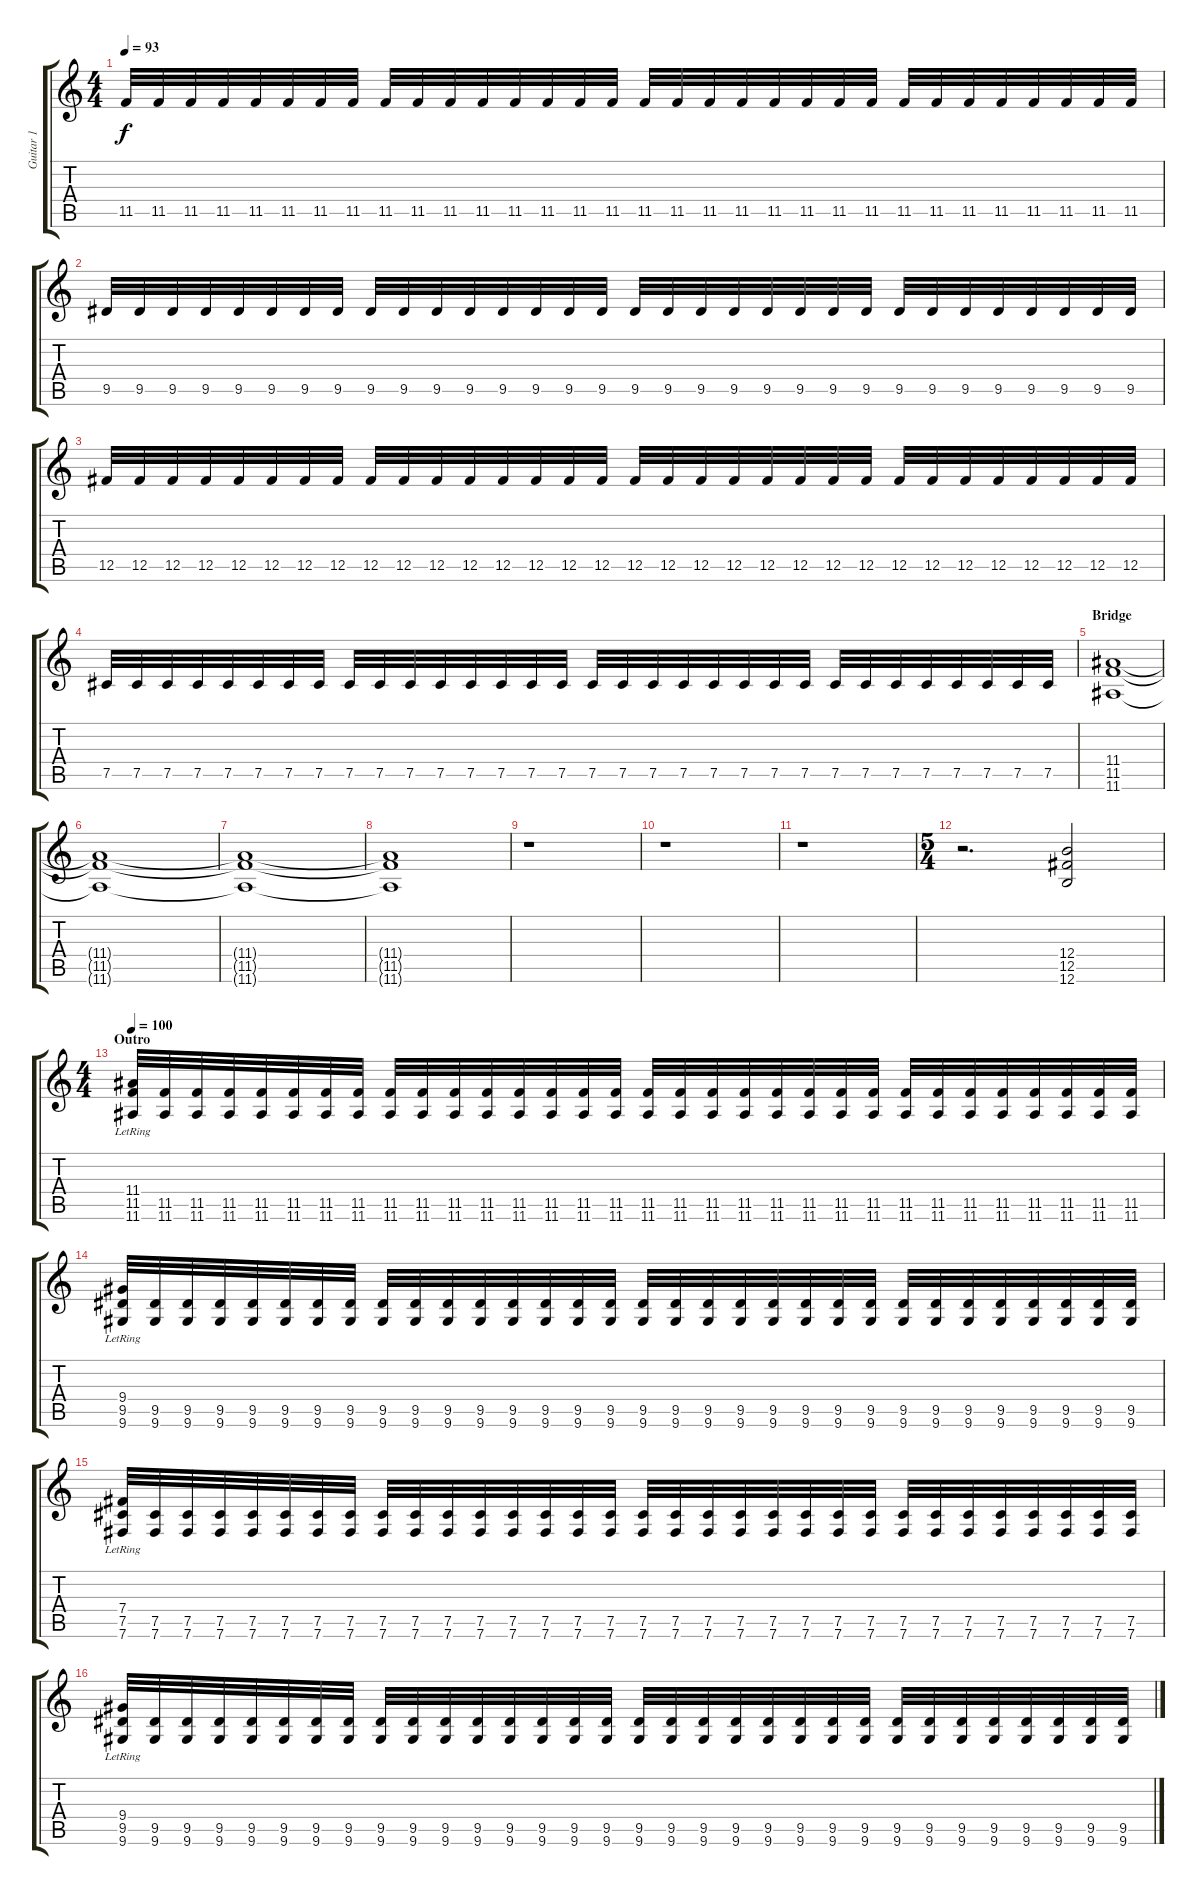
\track ("Guitar 1" "Guitar 1") {instrument distortionguitar}
\staff {score tabs}
\tuning (Db4 Ab3 E3 B2 Gb2 B1) {hide}
\ts (4 4)
\tempo 93
\clef g2
\ks c
11.5.32{dy f} 11.5.32 11.5.32 11.5.32 11.5.32 11.5.32 11.5.32 11.5.32 11.5.32 11.5.32 11.5.32 11.5.32 11.5.32 11.5.32 11.5.32 11.5.32 11.5.32 11.5.32 11.5.32 11.5.32 11.5.32 11.5.32 11.5.32 11.5.32 11.5.32 11.5.32 11.5.32 11.5.32 11.5.32 11.5.32 11.5.32 11.5.32 |
9.5.32 9.5.32 9.5.32 9.5.32 9.5.32 9.5.32 9.5.32 9.5.32 9.5.32 9.5.32 9.5.32 9.5.32 9.5.32 9.5.32 9.5.32 9.5.32 9.5.32 9.5.32 9.5.32 9.5.32 9.5.32 9.5.32 9.5.32 9.5.32 9.5.32 9.5.32 9.5.32 9.5.32 9.5.32 9.5.32 9.5.32 9.5.32 |
12.5.32 12.5.32 12.5.32 12.5.32 12.5.32 12.5.32 12.5.32 12.5.32 12.5.32 12.5.32 12.5.32 12.5.32 12.5.32 12.5.32 12.5.32 12.5.32 12.5.32 12.5.32 12.5.32 12.5.32 12.5.32 12.5.32 12.5.32 12.5.32 12.5.32 12.5.32 12.5.32 12.5.32 12.5.32 12.5.32 12.5.32 12.5.32 |
7.5.32 7.5.32 7.5.32 7.5.32 7.5.32 7.5.32 7.5.32 7.5.32 7.5.32 7.5.32 7.5.32 7.5.32 7.5.32 7.5.32 7.5.32 7.5.32 7.5.32 7.5.32 7.5.32 7.5.32 7.5.32 7.5.32 7.5.32 7.5.32 7.5.32 7.5.32 7.5.32 7.5.32 7.5.32 7.5.32 7.5.32 7.5.32 |
\section ("" "Bridge")
(11.4 11.5 11.6).1{volume 10} |
(11.4{t} 11.5{t} 11.6{t}).1{volume 7} |
(11.4{t} 11.5{t} 11.6{t}).1{volume 4} |
(11.4{t} 11.5{t} 11.6{t}).1{volume 0} |
r.1{volume 13} |
r.1 |
r.1 |
\ts (5 4)
r.2{d} (12.4 12.5 12.6).2 |
\ts (4 4)
\section ("" "Outro")
\tempo 100
(11.4{lr} 11.5 11.6).32 (11.5 11.6).32 (11.5 11.6).32 (11.5 11.6).32 (11.5 11.6).32 (11.5 11.6).32 (11.5 11.6).32 (11.5 11.6).32 (11.5 11.6).32 (11.5 11.6).32 (11.5 11.6).32 (11.5 11.6).32 (11.5 11.6).32 (11.5 11.6).32 (11.5 11.6).32 (11.5 11.6).32 (11.5 11.6).32 (11.5 11.6).32 (11.5 11.6).32 (11.5 11.6).32 (11.5 11.6).32 (11.5 11.6).32 (11.5 11.6).32 (11.5 11.6).32 (11.5 11.6).32 (11.5 11.6).32 (11.5 11.6).32 (11.5 11.6).32 (11.5 11.6).32 (11.5 11.6).32 (11.5 11.6).32 (11.5 11.6).32 |
(9.4{lr} 9.5 9.6).32 (9.5 9.6).32 (9.5 9.6).32 (9.5 9.6).32 (9.5 9.6).32 (9.5 9.6).32 (9.5 9.6).32 (9.5 9.6).32 (9.5 9.6).32 (9.5 9.6).32 (9.5 9.6).32 (9.5 9.6).32 (9.5 9.6).32 (9.5 9.6).32 (9.5 9.6).32 (9.5 9.6).32 (9.5 9.6).32 (9.5 9.6).32 (9.5 9.6).32 (9.5 9.6).32 (9.5 9.6).32 (9.5 9.6).32 (9.5 9.6).32 (9.5 9.6).32 (9.5 9.6).32 (9.5 9.6).32 (9.5 9.6).32 (9.5 9.6).32 (9.5 9.6).32 (9.5 9.6).32 (9.5 9.6).32 (9.5 9.6).32 |
(7.4{lr} 7.5 7.6).32 (7.5 7.6).32 (7.5 7.6).32 (7.5 7.6).32 (7.5 7.6).32 (7.5 7.6).32 (7.5 7.6).32 (7.5 7.6).32 (7.5 7.6).32 (7.5 7.6).32 (7.5 7.6).32 (7.5 7.6).32 (7.5 7.6).32 (7.5 7.6).32 (7.5 7.6).32 (7.5 7.6).32 (7.5 7.6).32 (7.5 7.6).32 (7.5 7.6).32 (7.5 7.6).32 (7.5 7.6).32 (7.5 7.6).32 (7.5 7.6).32 (7.5 7.6).32 (7.5 7.6).32 (7.5 7.6).32 (7.5 7.6).32 (7.5 7.6).32 (7.5 7.6).32 (7.5 7.6).32 (7.5 7.6).32 (7.5 7.6).32 |
(9.4{lr} 9.5 9.6).32 (9.5 9.6).32 (9.5 9.6).32 (9.5 9.6).32 (9.5 9.6).32 (9.5 9.6).32 (9.5 9.6).32 (9.5 9.6).32 (9.5 9.6).32 (9.5 9.6).32 (9.5 9.6).32 (9.5 9.6).32 (9.5 9.6).32 (9.5 9.6).32 (9.5 9.6).32 (9.5 9.6).32 (9.5 9.6).32 (9.5 9.6).32 (9.5 9.6).32 (9.5 9.6).32 (9.5 9.6).32 (9.5 9.6).32 (9.5 9.6).32 (9.5 9.6).32 (9.5 9.6).32 (9.5 9.6).32 (9.5 9.6).32 (9.5 9.6).32 (9.5 9.6).32 (9.5 9.6).32 (9.5 9.6).32 (9.5 9.6).32
